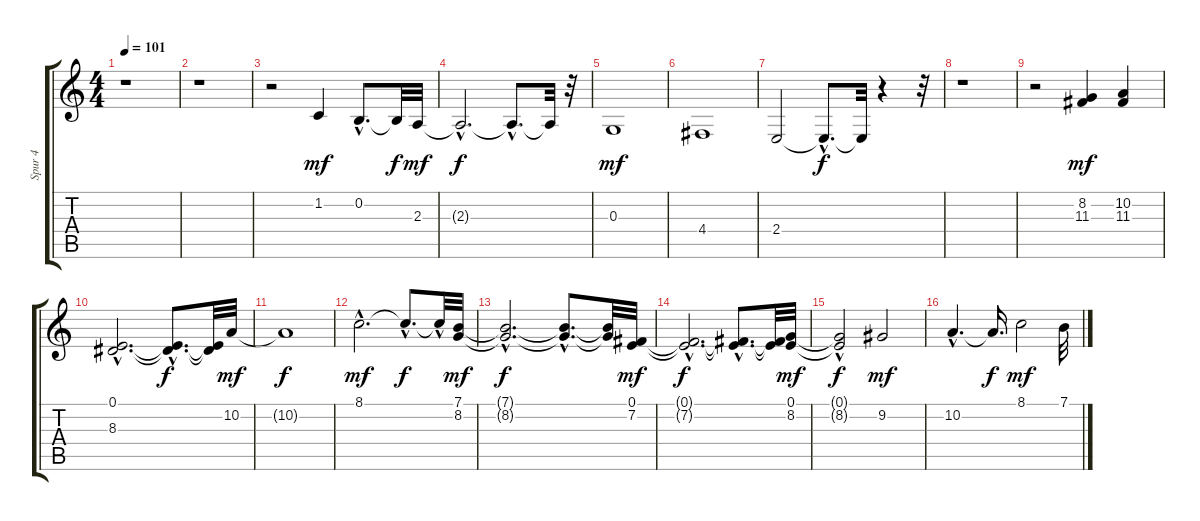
\track ("Spur 4" "Spur 4") {instrument violin}
\staff {score tabs}
\tuning (E4 B3 G3 D3 A2 E2) {hide}
\ts (4 4)
\tempo 101
\clef g2
\ks c
r.1{dy mf} |
r.1 |
r.2 1.2.4 0.2{hac}.8{d} 0.2{t}.32{dy f} 2.3.32{dy mf} |
2.3{hac t}.2{d dy f} 2.3{hac t}.8{d} 2.3{t}.32 r.32 |
0.3.1{dy mf} |
4.4.1 |
2.4.2 2.4{hac t}.8{d dy f} 2.4{t}.32 r.4 r.32 |
r.1 |
r.2 (8.2 11.3).4{dy mf} (10.2 11.3).4 |
(0.1{hac} 8.3{hac}).2{d} (0.1{hac t} 8.3{hac t}).8{d dy f} (0.1{t} 8.3{t}).32 10.2.32{dy mf} |
10.2{t}.1{dy f} |
8.1{hac}.2{d dy mf} 8.1{hac t}.8{d dy f} 8.1{hac t}.32 (7.1 8.2).32{dy mf} |
(7.1{hac t} 8.2{hac t}).2{d dy f} (7.1{hac t} 8.2{hac t}).8{d} (7.1{t} 8.2{t}).32 (0.1 7.2).32{dy mf} |
(0.1{hac t} 7.2{hac t}).2{d dy f} (0.1{hac t} 7.2{hac t}).8{d} (0.1{t} 7.2{t}).32 (0.1 8.2).32{dy mf} |
(0.1{t} 8.2{hac t}).2{dy f} 9.2.2{dy mf} |
10.2{hac}.4{d} 10.2{t}.16{d dy f} 8.1.2{dy mf} 7.1.32
